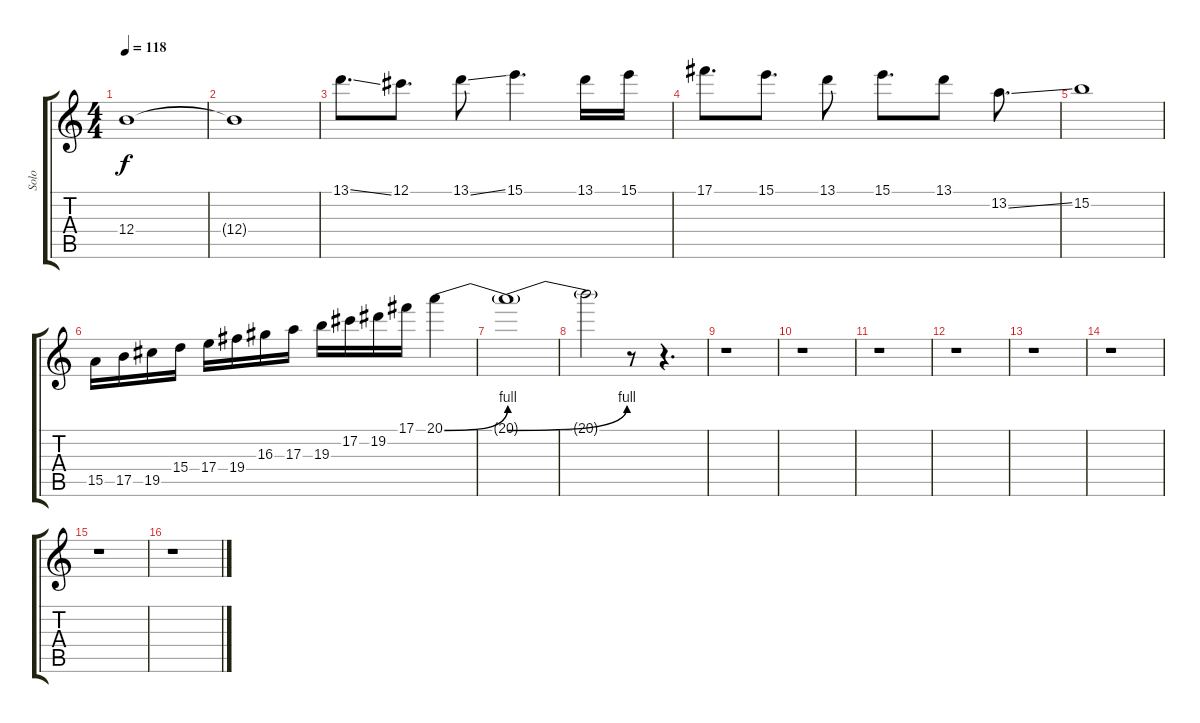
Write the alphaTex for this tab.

\track ("Solo" "Solo") {instrument distortionguitar}
\staff {score tabs}
\tuning (Db4 Ab3 E3 B2 Gb2 B1) {hide}
\ts (4 4)
\tempo 118
\clef g2
\ks c
12.4.1{dy f} |
12.4{t}.1 |
13.1{ss}.8{d} 12.1.8{d} 13.1{ss}.8 15.1.4{d} 13.1.16 15.1.16 |
17.1.8{d} 15.1.8{d} 13.1.8 15.1.8{d} 13.1.8 13.2{ss}.8{d} |
15.2.1 |
15.5.16 17.5.16 19.5.16 15.4.16 17.4.16 19.4.16 16.3.16 17.3.16 19.3.16 17.2.16 19.2.16 17.1.16 20.1{be (bend 0 0 60 4)}.4 |
20.1{be (bend 0 0 60 4) t}.1 |
20.1{t}.2 r.8 r.4{d} |
r.1 |
r.1 |
r.1 |
r.1 |
r.1 |
r.1 |
r.1 |
r.1
